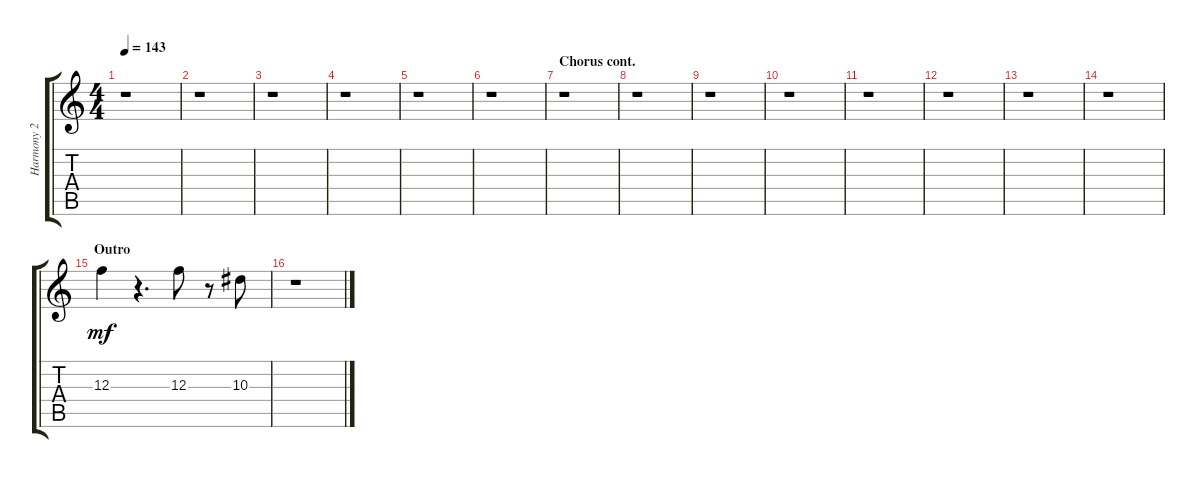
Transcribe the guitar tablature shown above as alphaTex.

\track ("Harmony 2" "Harmony 2") {instrument overdrivenguitar}
\staff {score tabs}
\tuning (D4 A3 F3 C3 G2 C2) {hide}
\ts (4 4)
\tempo 143
\clef g2
\ks aminor
r.1{dy mf} |
r.1 |
r.1 |
r.1 |
r.1 |
r.1 |
\section ("" "Chorus cont.")
r.1 |
r.1 |
r.1 |
r.1 |
r.1 |
r.1 |
r.1 |
r.1 |
\section ("" "Outro")
12.3.4 r.4{d} 12.3.8 r.8 10.3.8 |
r.1
